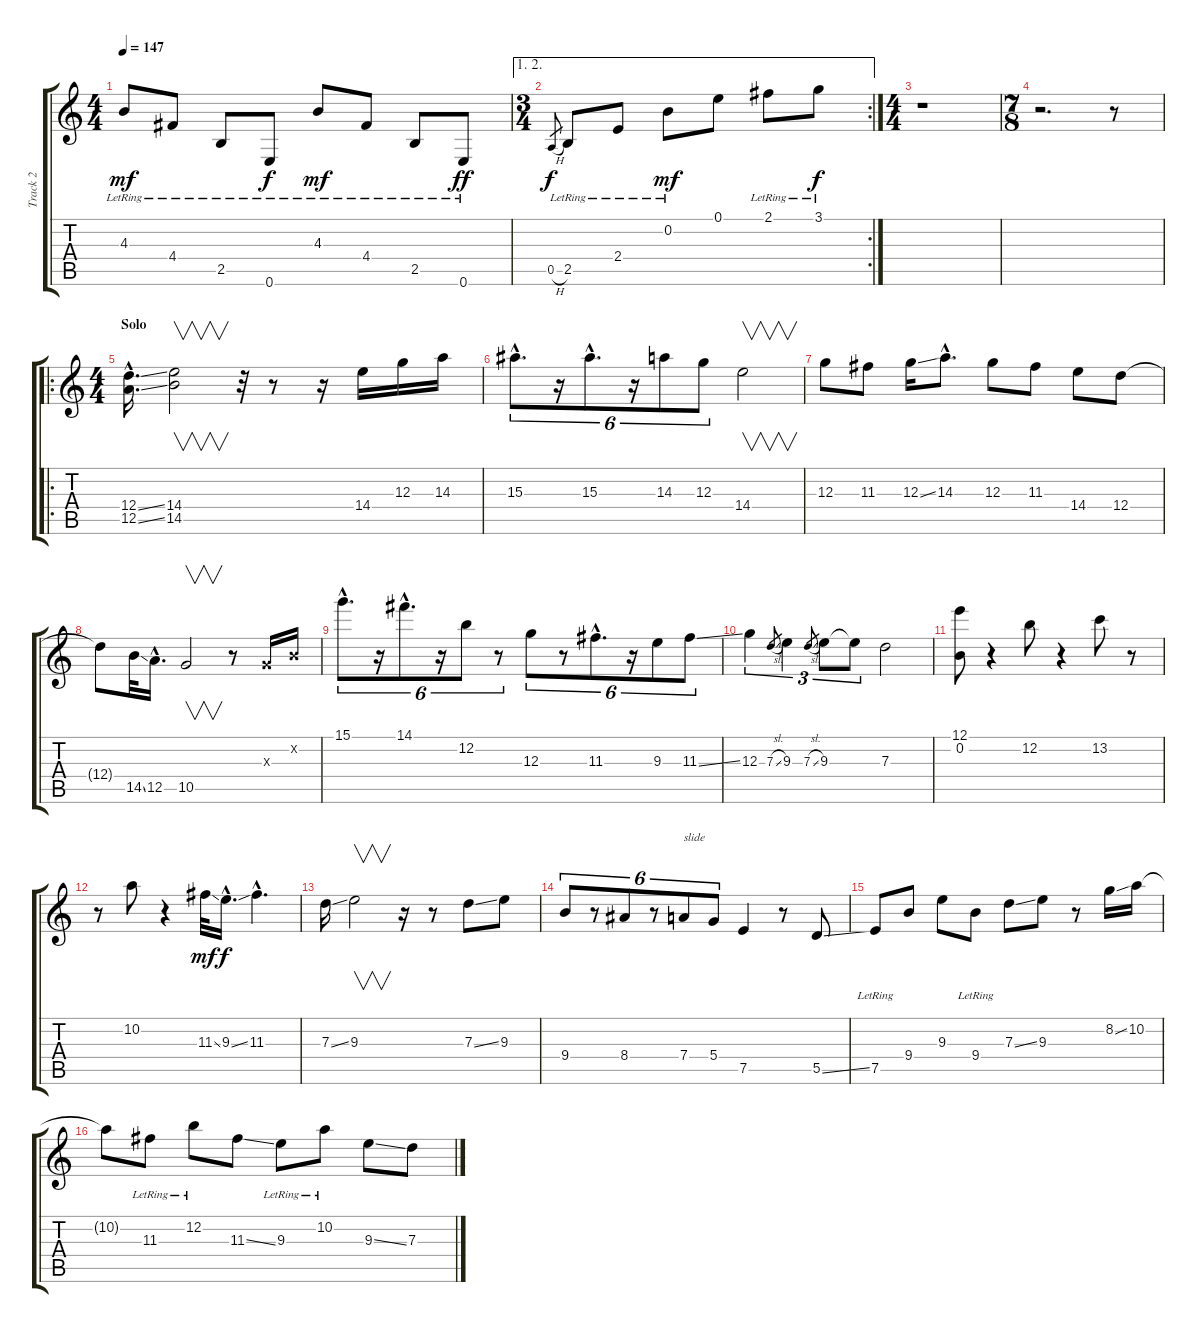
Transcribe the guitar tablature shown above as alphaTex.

\track ("Track 2" "Track 2") {instrument acousticguitarsteel}
\staff {score tabs}
\tuning (E4 B3 G3 D3 A2 E2) {hide}
\ts (4 4)
\tempo 147
\clef g2
\ks c
4.3{lr}.8{dy mf} 4.4{lr}.8 2.5{lr}.8 0.6{lr}.8{dy f} 4.3{lr}.8{dy mf} 4.4{lr}.8 2.5{lr}.8 0.6{lr}.8{dy ff} |
\ae (1 2)
\rc 2
\ts (3 4)
0.5{h}.8{gr dy f} 2.5{lr}.8 2.4{lr}.8 0.2{lr}.8{dy mf} 0.1.8 2.1{lr}.8 3.1{lr}.8{dy f} |
\ts (4 4)
r.1{volume 12 instrument electricguitarjazz} |
\ts (7 8)
r.2{d} r.8 |
\ro
\ts (4 4)
\section ("" "Solo")
(12.4{ss hac} 12.5{ss hac}).16{d volume 13 balance 8 instrument electricguitarjazz} (14.4 14.5).2{v} r.32 r.8 r.16 14.4.16 12.3.16 14.3.16 |
15.3{hac}.8{d tu (6 4)} r.16{tu (6 4)} 15.3{hac}.8{d tu (6 4)} r.16{tu (6 4)} 14.3.8{tu (6 4)} 12.3.8{tu (6 4)} 14.4.2{v} |
12.3.8 11.3.8 12.3{ss}.16 14.3{hac}.8{d} 12.3.8 11.3.8 14.4.8 12.4.8 |
12.4{t}.8 14.5{ss}.32 12.5{hac}.16{d} 10.5.2{v} r.8 0.3{x}.16 0.2{x}.16 |
15.1{hac}.8{d tu (6 4)} r.16{tu (6 4)} 14.1{hac}.8{d tu (6 4)} r.16{tu (6 4)} 12.2.8{tu (6 4)} r.8{tu (6 4)} 12.3.8{tu (6 4)} r.8{tu (6 4)} 11.3{hac}.8{d tu (6 4)} r.16{tu (6 4)} 9.3.8{tu (6 4)} 11.3{ss}.8{tu (6 4)} |
12.3.4{tu (3 2)} 7.3{sl}.8{gr} 9.3.4{tu (3 2)} 7.3{sl}.8{gr} 9.3.8{tu (3 2)} 9.3{t}.8{tu (3 2)} 7.3.2 |
(12.1 0.2).8 r.4 12.2.8 r.4 13.2.8 r.8 |
r.8 10.2.8 r.4 11.3{ss}.32{dy mf} 9.3{ss hac}.16{d dy f} 11.3{hac}.4{d} |
7.3{ss}.16 9.3.2{v} r.16 r.8 7.3{ss}.8 9.3.8 |
9.4.8{tu (6 4)} r.8{tu (6 4)} 8.4.8{tu (6 4)} r.8{tu (6 4)} 7.4.8{tu (6 4) txt "slide"} 5.4.8{tu (6 4)} 7.5.4 r.8 5.5{ss}.8 |
7.5{lr}.8 9.4.8 9.3.8 9.4{lr}.8 7.3{ss}.8 9.3.8 r.8 8.2{ss}.16 10.2.16 |
10.2{t}.8 11.3{lr}.8 12.2{lr}.8 11.3{ss}.8 9.3{lr}.8 10.2{lr}.8 9.3{ss}.8 7.3.8
